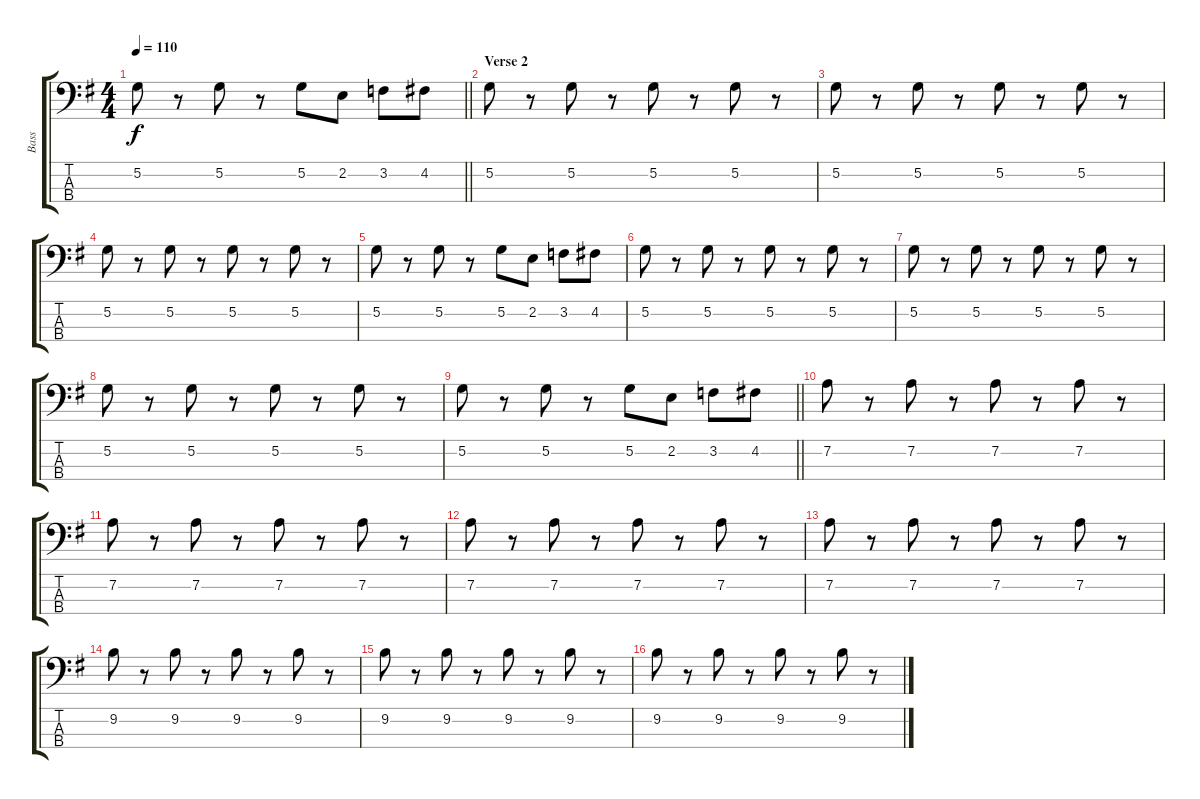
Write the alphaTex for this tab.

\track ("Bass" "Bass") {instrument electricbassfinger}
\staff {score tabs}
\tuning (G2 D2 A1 E1) {hide}
\ts (4 4)
\tempo 110
\clef f4
\barLineRight lightlight
\ks g
5.2.8{dy f} r.8 5.2.8 r.8 5.2.8 2.2.8 3.2.8 4.2.8 |
\section ("" "Verse 2")
5.2.8{volume 9} r.8 5.2.8 r.8 5.2.8 r.8 5.2.8 r.8 |
5.2.8 r.8 5.2.8 r.8 5.2.8 r.8 5.2.8 r.8 |
5.2.8 r.8 5.2.8 r.8 5.2.8 r.8 5.2.8 r.8 |
5.2.8 r.8 5.2.8 r.8 5.2.8 2.2.8 3.2.8 4.2.8 |
5.2.8 r.8 5.2.8 r.8 5.2.8 r.8 5.2.8 r.8 |
5.2.8 r.8 5.2.8 r.8 5.2.8 r.8 5.2.8 r.8 |
5.2.8 r.8 5.2.8 r.8 5.2.8 r.8 5.2.8 r.8 |
\barLineRight lightlight
5.2.8 r.8 5.2.8 r.8 5.2.8 2.2.8 3.2.8 4.2.8 |
7.2.8{volume 14} r.8 7.2.8 r.8 7.2.8 r.8 7.2.8 r.8 |
7.2.8 r.8 7.2.8 r.8 7.2.8 r.8 7.2.8 r.8 |
7.2.8 r.8 7.2.8 r.8 7.2.8 r.8 7.2.8 r.8 |
7.2.8 r.8 7.2.8 r.8 7.2.8 r.8 7.2.8 r.8 |
9.2.8 r.8 9.2.8 r.8 9.2.8 r.8 9.2.8 r.8 |
9.2.8 r.8 9.2.8 r.8 9.2.8 r.8 9.2.8 r.8 |
9.2.8 r.8 9.2.8 r.8 9.2.8 r.8 9.2.8 r.8
